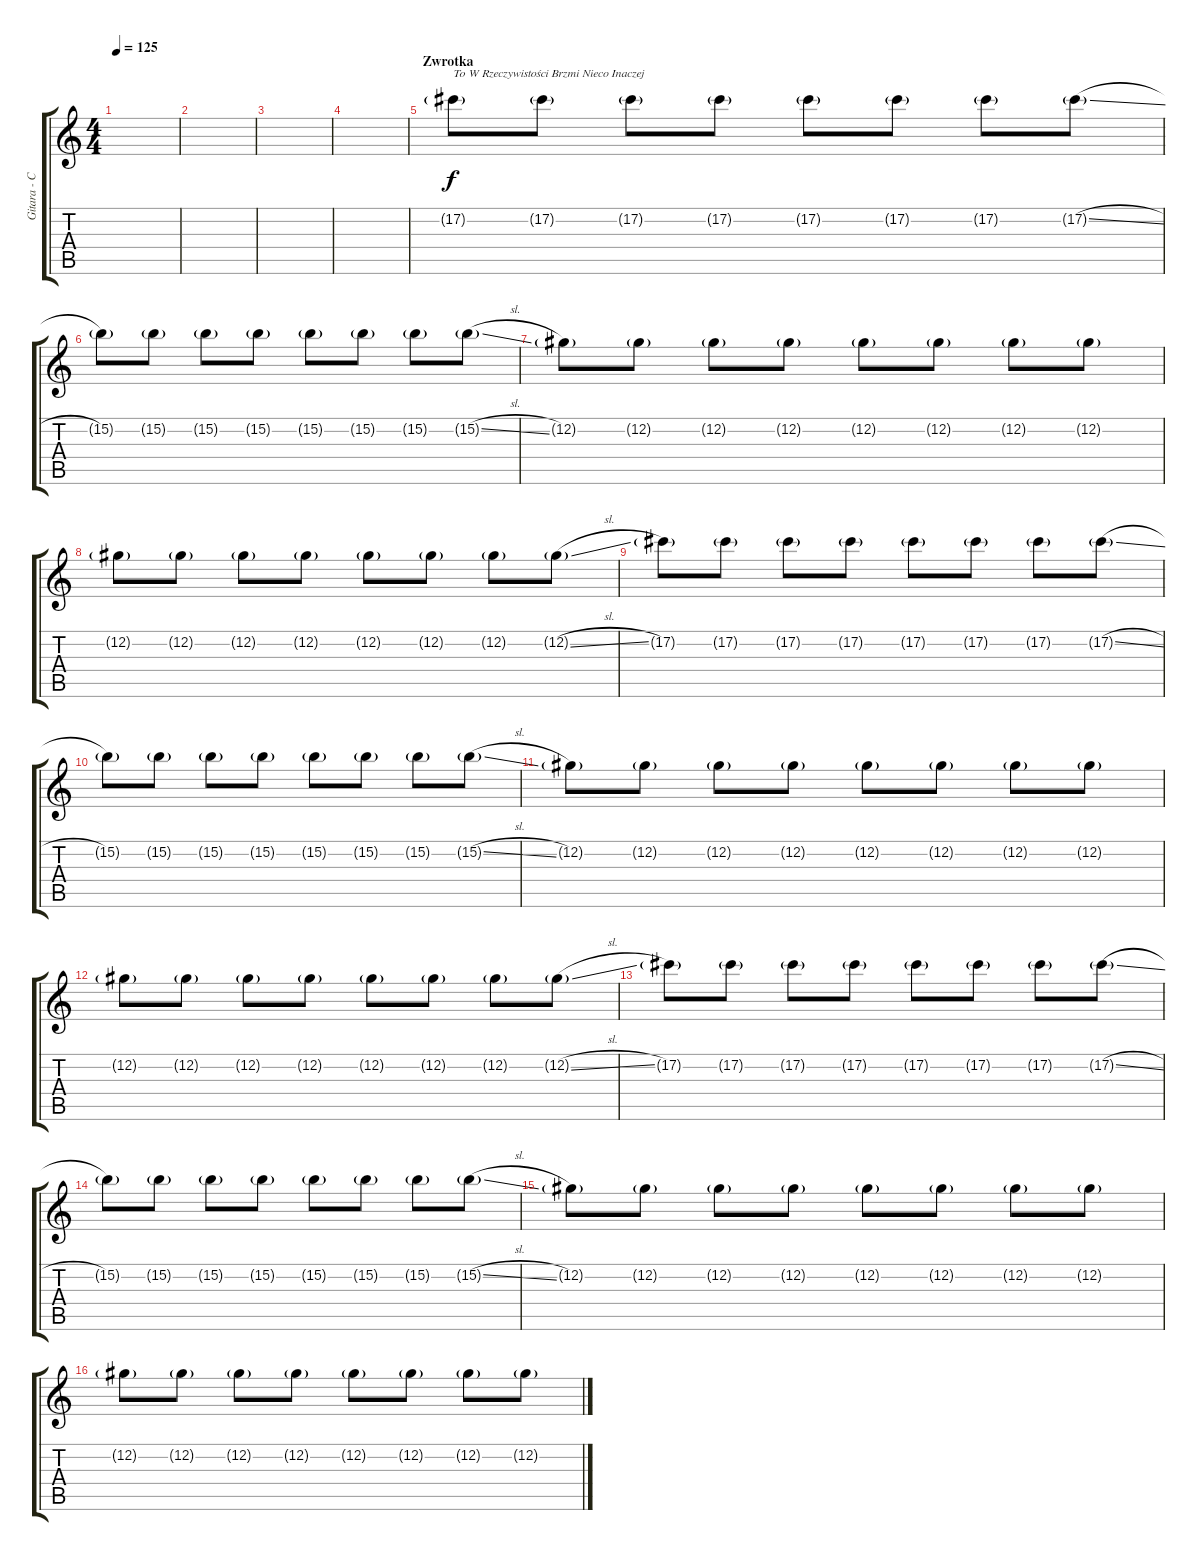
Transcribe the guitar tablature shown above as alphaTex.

\track ("Gitara - Czysta" "Gitara - C") {instrument electricguitarclean}
\staff {score tabs}
\tuning (Db4 Ab3 E3 B2 Gb2 Db2) {hide}
\ts (4 4)
\tempo 125
\clef g2
\ks c
|
|
|
|
\section ("" "Zwrotka")
17.2{g}.8{txt "To W Rzeczywistości Brzmi Nieco Inaczej" volume 8} 17.2{g}.8 17.2{g}.8 17.2{g}.8 17.2{g}.8 17.2{g}.8 17.2{g}.8 17.2{sl g}.8 |
15.2{g}.8 15.2{g}.8 15.2{g}.8 15.2{g}.8 15.2{g}.8 15.2{g}.8 15.2{g}.8 15.2{sl g}.8 |
12.2{g}.8 12.2{g}.8 12.2{g}.8 12.2{g}.8 12.2{g}.8 12.2{g}.8 12.2{g}.8 12.2{g}.8 |
12.2{g}.8 12.2{g}.8 12.2{g}.8 12.2{g}.8 12.2{g}.8 12.2{g}.8 12.2{g}.8 12.2{sl g}.8 |
17.2{g}.8 17.2{g}.8 17.2{g}.8 17.2{g}.8 17.2{g}.8 17.2{g}.8 17.2{g}.8 17.2{sl g}.8 |
15.2{g}.8 15.2{g}.8 15.2{g}.8 15.2{g}.8 15.2{g}.8 15.2{g}.8 15.2{g}.8 15.2{sl g}.8 |
12.2{g}.8 12.2{g}.8 12.2{g}.8 12.2{g}.8 12.2{g}.8 12.2{g}.8 12.2{g}.8 12.2{g}.8 |
12.2{g}.8 12.2{g}.8 12.2{g}.8 12.2{g}.8 12.2{g}.8 12.2{g}.8 12.2{g}.8 12.2{sl g}.8 |
17.2{g}.8 17.2{g}.8 17.2{g}.8 17.2{g}.8 17.2{g}.8 17.2{g}.8 17.2{g}.8 17.2{sl g}.8 |
15.2{g}.8 15.2{g}.8 15.2{g}.8 15.2{g}.8 15.2{g}.8 15.2{g}.8 15.2{g}.8 15.2{sl g}.8 |
12.2{g}.8 12.2{g}.8 12.2{g}.8 12.2{g}.8 12.2{g}.8 12.2{g}.8 12.2{g}.8 12.2{g}.8 |
12.2{g}.8 12.2{g}.8 12.2{g}.8 12.2{g}.8 12.2{g}.8 12.2{g}.8 12.2{g}.8 12.2{sl g}.8
